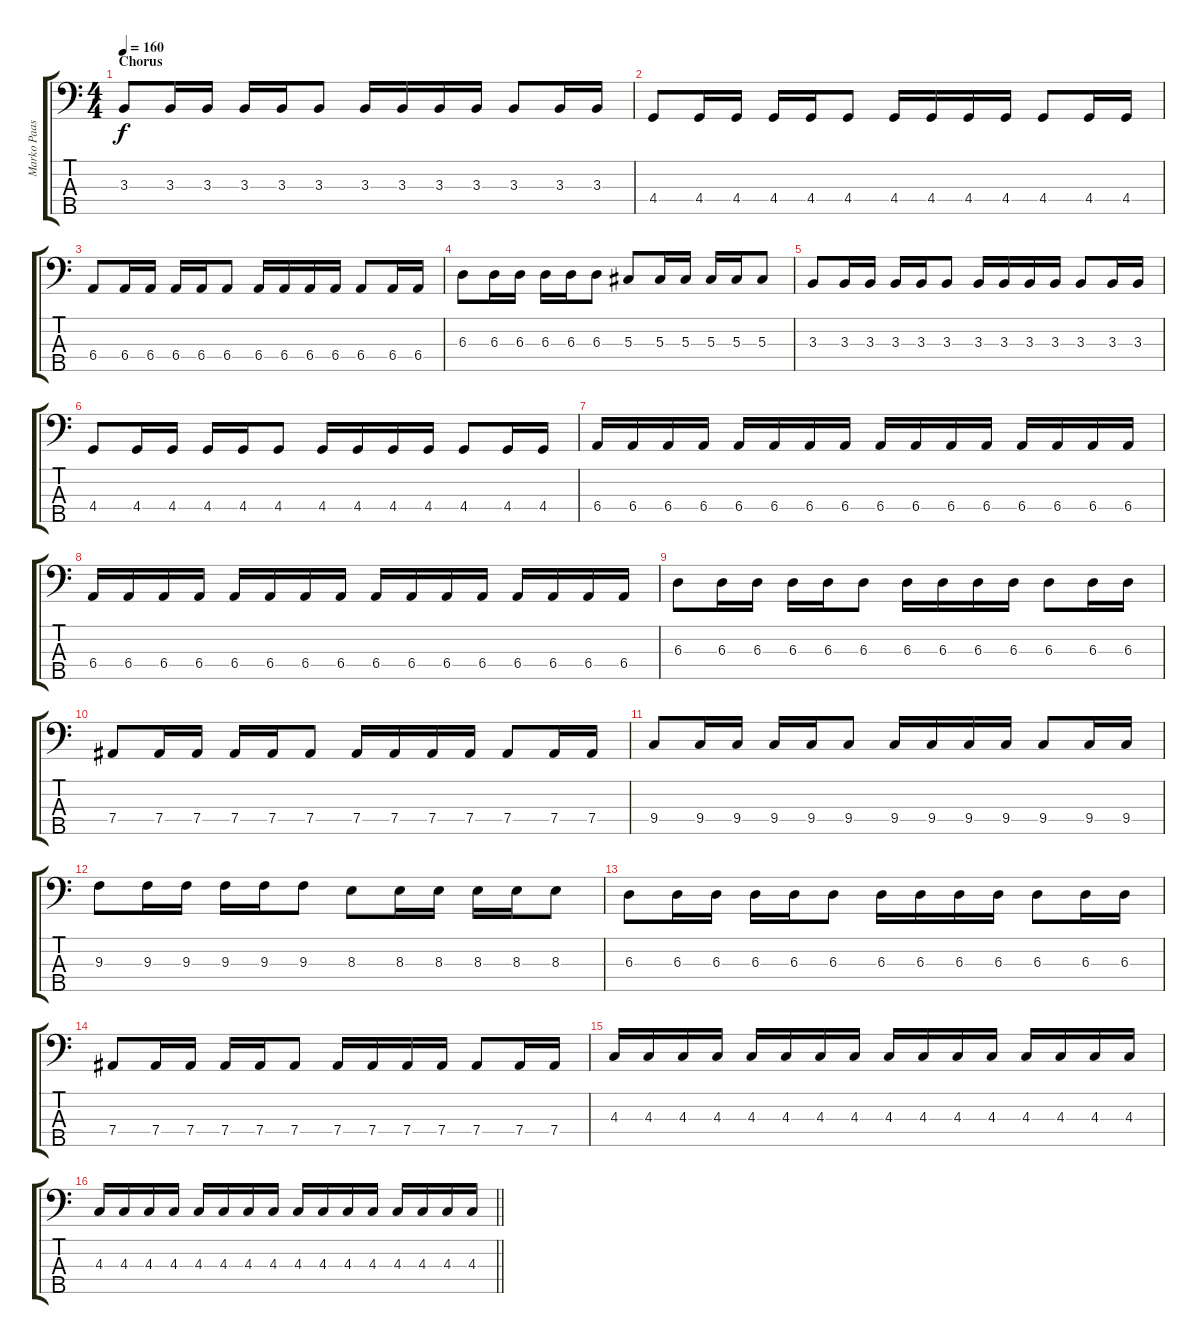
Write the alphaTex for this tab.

\track ("Marko Paasikoski" "Marko Paas") {instrument electricbasspick}
\staff {score tabs}
\tuning (Gb2 Db2 Ab1 Eb1 Bb0) {hide}
\ts (4 4)
\section ("" "Chorus")
\tempo 160
\clef f4
\ks c
3.3.8{dy f} 3.3.16 3.3.16 3.3.16 3.3.16 3.3.8 3.3.16 3.3.16 3.3.16 3.3.16 3.3.8 3.3.16 3.3.16 |
4.4.8 4.4.16 4.4.16 4.4.16 4.4.16 4.4.8 4.4.16 4.4.16 4.4.16 4.4.16 4.4.8 4.4.16 4.4.16 |
6.4.8 6.4.16 6.4.16 6.4.16 6.4.16 6.4.8 6.4.16 6.4.16 6.4.16 6.4.16 6.4.8 6.4.16 6.4.16 |
6.3.8 6.3.16 6.3.16 6.3.16 6.3.16 6.3.8 5.3.8 5.3.16 5.3.16 5.3.16 5.3.16 5.3.8 |
3.3.8 3.3.16 3.3.16 3.3.16 3.3.16 3.3.8 3.3.16 3.3.16 3.3.16 3.3.16 3.3.8 3.3.16 3.3.16 |
4.4.8 4.4.16 4.4.16 4.4.16 4.4.16 4.4.8 4.4.16 4.4.16 4.4.16 4.4.16 4.4.8 4.4.16 4.4.16 |
6.4.16 6.4.16 6.4.16 6.4.16 6.4.16 6.4.16 6.4.16 6.4.16 6.4.16 6.4.16 6.4.16 6.4.16 6.4.16 6.4.16 6.4.16 6.4.16 |
6.4.16 6.4.16 6.4.16 6.4.16 6.4.16 6.4.16 6.4.16 6.4.16 6.4.16 6.4.16 6.4.16 6.4.16 6.4.16 6.4.16 6.4.16 6.4.16 |
6.3.8 6.3.16 6.3.16 6.3.16 6.3.16 6.3.8 6.3.16 6.3.16 6.3.16 6.3.16 6.3.8 6.3.16 6.3.16 |
7.4.8 7.4.16 7.4.16 7.4.16 7.4.16 7.4.8 7.4.16 7.4.16 7.4.16 7.4.16 7.4.8 7.4.16 7.4.16 |
9.4.8 9.4.16 9.4.16 9.4.16 9.4.16 9.4.8 9.4.16 9.4.16 9.4.16 9.4.16 9.4.8 9.4.16 9.4.16 |
9.3.8 9.3.16 9.3.16 9.3.16 9.3.16 9.3.8 8.3.8 8.3.16 8.3.16 8.3.16 8.3.16 8.3.8 |
6.3.8 6.3.16 6.3.16 6.3.16 6.3.16 6.3.8 6.3.16 6.3.16 6.3.16 6.3.16 6.3.8 6.3.16 6.3.16 |
7.4.8 7.4.16 7.4.16 7.4.16 7.4.16 7.4.8 7.4.16 7.4.16 7.4.16 7.4.16 7.4.8 7.4.16 7.4.16 |
4.3.16 4.3.16 4.3.16 4.3.16 4.3.16 4.3.16 4.3.16 4.3.16 4.3.16 4.3.16 4.3.16 4.3.16 4.3.16 4.3.16 4.3.16 4.3.16 |
\barLineRight lightlight
4.3.16 4.3.16 4.3.16 4.3.16 4.3.16 4.3.16 4.3.16 4.3.16 4.3.16 4.3.16 4.3.16 4.3.16 4.3.16 4.3.16 4.3.16 4.3.16
